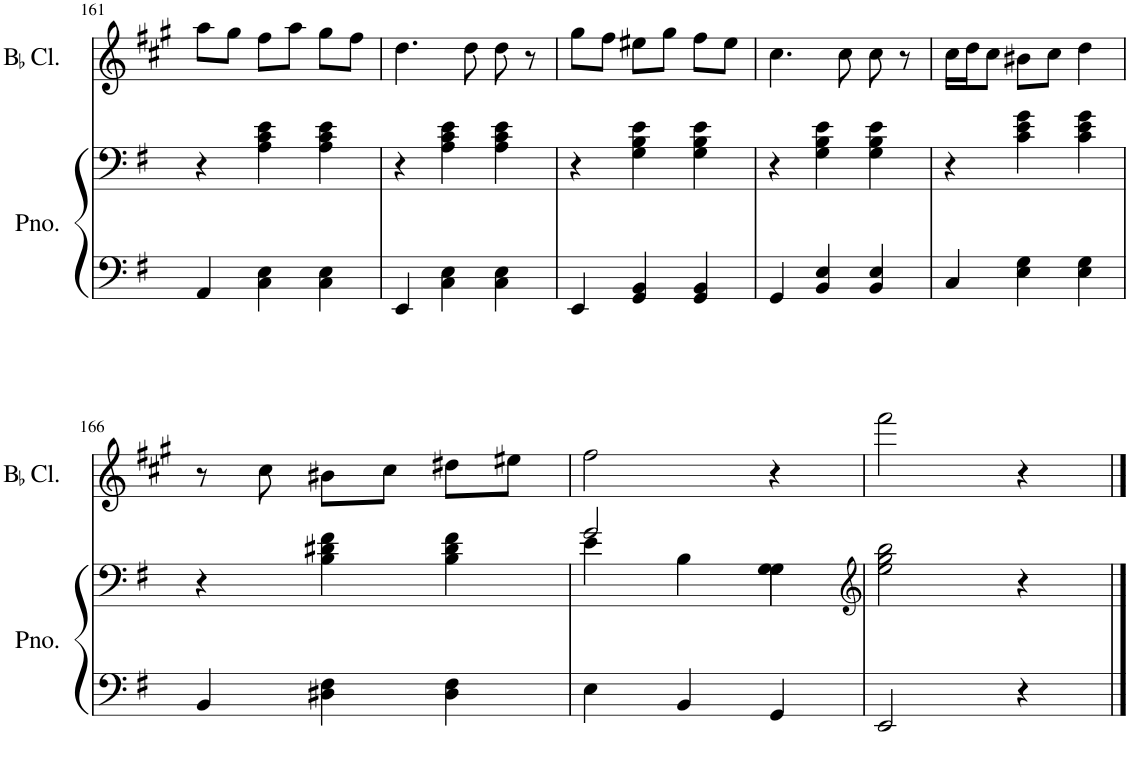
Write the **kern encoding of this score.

**kern	**kern	**kern
*part2	*part2	*part1
*staff3	*staff2	*staff1
*I"Piano	*	*I"BaccidentalFlat Clarinet
*I'Pno.	*	*I'BaccidentalFlat Cl.
!!LO:PB:g=z
*clefF4	*clefF4	*clefG2
*	*	*Trd1c2
*k[f#]	*k[f#]	*k[f#c#g#]
*M3/4	*M3/4	*M3/4
=161	=161	=161
4AA/	4r	8aa\L
.	.	8gg#\J
4C\ 4E\	4A\ 4c\ 4e\	8ff#\L
.	.	8aa\J
4C\ 4E\	4A\ 4c\ 4e\	8gg#\L
.	.	8ff#\J
=162	=162	=162
4EE/	4r	4.dd\
4C\ 4E\	4A\ 4c\ 4e\	.
.	.	8dd\
4C\ 4E\	4A\ 4c\ 4e\	8dd\
.	.	8r
=163	=163	=163
4EE/	4r	8gg#\L
.	.	8ff#\J
4GG/ 4BB/	4G\ 4B\ 4e\	8ee#X\L
.	.	8gg#\J
4GG/ 4BB/	4G\ 4B\ 4e\	8ff#\L
.	.	8ee#\J
=164	=164	=164
4GG/	4r	4.cc#\
4BB/ 4E/	4G\ 4B\ 4e\	.
.	.	8cc#\
4BB/ 4E/	4G\ 4B\ 4e\	8cc#\
.	.	8r
=165	=165	=165
4C/	4r	16cc#\LL
.	.	16dd\J
.	.	8cc#\J
4E\ 4G\	4c\ 4e\ 4g\	8b#X\L
.	.	8cc#\J
4E\ 4G\	4c\ 4e\ 4g\	4dd\
!!LO:LB:g=z
=166	=166	=166
4BB/	4r	8r
.	.	8cc#\
4D#X\ 4F#\	4B\ 4d#X\ 4f#\	8b#X\L
.	.	8cc#\J
4D#\ 4F#\	4B\ 4d#\ 4f#\	8dd#X\L
.	.	8ee#X\J
=167	=167	=167
*	*^	*
4E\	2g/	4e\	2ff#\
4BB/	.	4B\	.
4GG/	4G\	4G\	4r
*	*v	*v	*
=168	=168	=168
*	*clefG2	*
2EE/	2ee\ 2gg\ 2bb\	2fff#\
4r	4r	4r
==	==	==
*-	*-	*-
